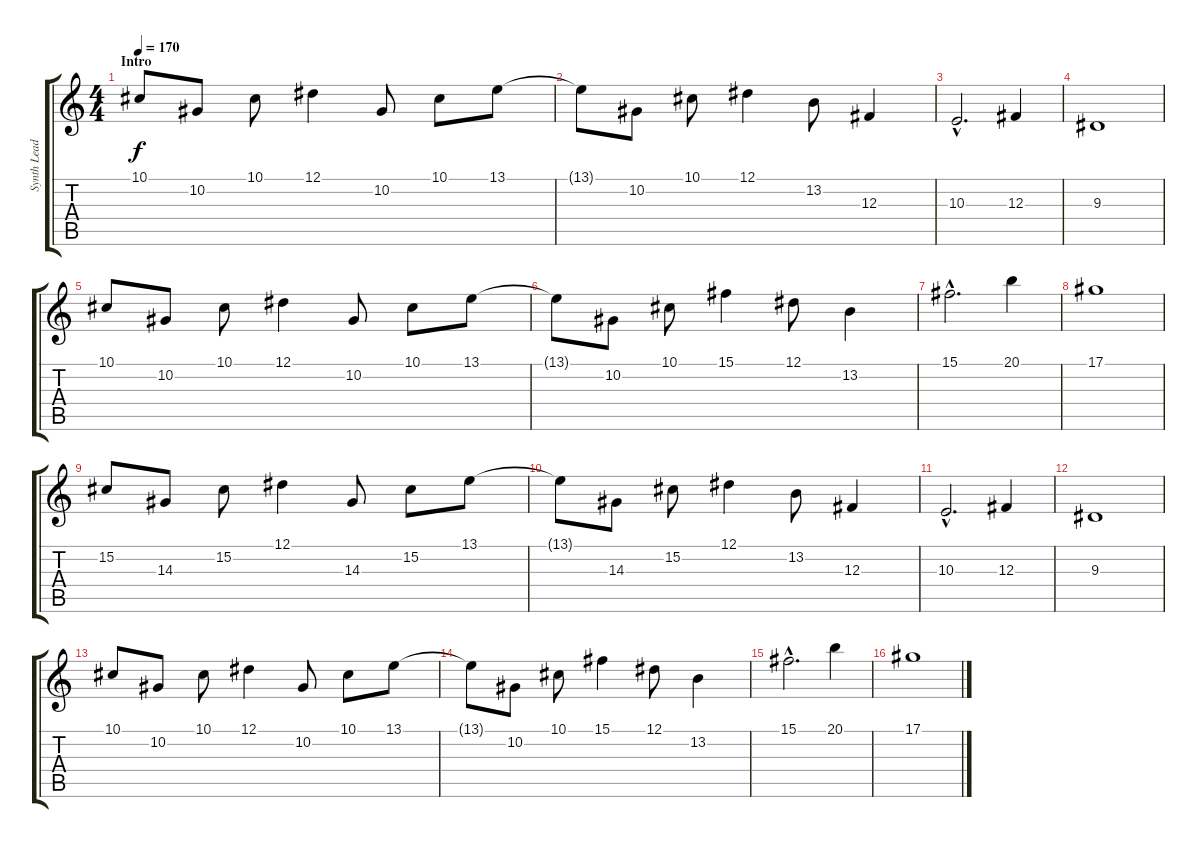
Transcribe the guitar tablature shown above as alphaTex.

\track ("Synth Lead" "Synth Lead") {instrument lead2sawtooth}
\staff {score tabs}
\tuning (Eb4 Bb3 Gb3 Db3 Ab2 Eb2) {hide}
\ts (4 4)
\section ("" "Intro")
\tempo 170
\clef g2
\ks c
10.1.8{dy f instrument lead2sawtooth} 10.2.8 10.1.8 12.1.4 10.2.8 10.1.8 13.1.8 |
13.1{t}.8 10.2.8 10.1.8 12.1.4 13.2.8 12.3.4 |
10.3{hac}.2{d} 12.3.4 |
9.3.1 |
10.1.8 10.2.8 10.1.8 12.1.4 10.2.8 10.1.8 13.1.8 |
13.1{t}.8 10.2.8 10.1.8 15.1.4 12.1.8 13.2.4 |
15.1{hac}.2{d} 20.1.4 |
17.1.1 |
15.2.8 14.3.8 15.2.8 12.1.4 14.3.8 15.2.8 13.1.8 |
13.1{t}.8 14.3.8 15.2.8 12.1.4 13.2.8 12.3.4 |
10.3{hac}.2{d} 12.3.4 |
9.3.1 |
10.1.8 10.2.8 10.1.8 12.1.4 10.2.8 10.1.8 13.1.8 |
13.1{t}.8 10.2.8 10.1.8 15.1.4 12.1.8 13.2.4 |
15.1{hac}.2{d} 20.1.4 |
17.1.1
